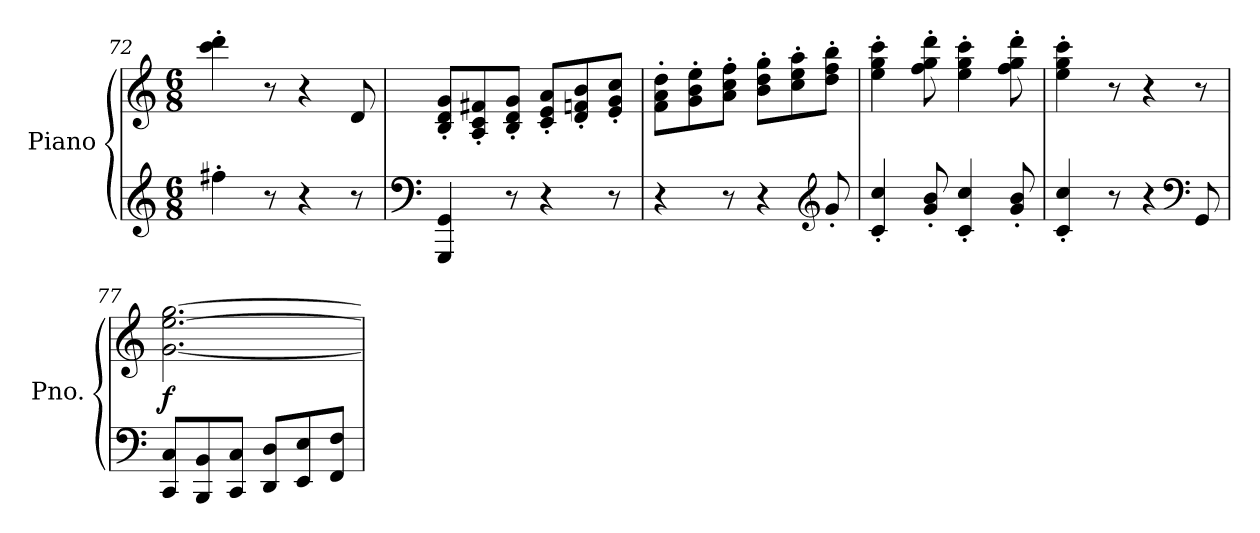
**kern	**kern	**dynam
*part1	*part1	*part1
*staff2	*staff1	*staff1/2
*I"Piano	*	*
*I'Pno.	*	*
*clefG2	*clefG2	*
*k[]	*k[]	*
*M6/8	*M6/8	*
=72	=72	=72
4ff#X'\	4ccc\' 4ddd\'	.
8r	8r	.
4r	4r	.
8r	8d/	.
=73	=73	=73
*clefF4	*	*
4GGG/ 4GG/	8B/' 8d/' 8g/'L	.
.	8A/' 8c/' 8f#X/'	.
8r	8B/' 8d/' 8g/'J	.
4r	8c/' 8e/' 8a/'L	.
.	8d/' 8fn/' 8b/'	.
8r	8e/' 8g/' 8cc/'J	.
=74	=74	=74
4r	8f\' 8a\' 8dd\'L	.
.	8g\' 8b\' 8ee\'	.
8r	8a\' 8cc\' 8ff\'J	.
4r	8b\' 8dd\' 8gg\'L	.
.	8cc\' 8ee\' 8aa\'	.
*clefG2	*	*
8g'/	8dd\' 8ff\' 8bb\'J	.
=75	=75	=75
4c/' 4cc/'	4ee\' 4gg\' 4ccc\'	.
8g/' 8b/'	8ff\' 8gg\' 8ddd\'	.
4c/' 4cc/'	4ee\' 4gg\' 4ccc\'	.
8g/' 8b/'	8ff\' 8gg\' 8ddd\'	.
!!LO:LB:g=z
=76	=76	=76
4c/' 4cc/'	4ee\' 4gg\' 4ccc\'	.
8r	8r	.
4r	4r	.
*clefF4	*	*
8GG/	8r	.
=77	=77	=77
!	!	!LO:DY:b
8CC/ 8C/L	[2.g\ [2.ee\ [2.gg\	f
8BBB/ 8BB/	.	.
8CC/ 8C/J	.	.
8DD/ 8D/L	.	.
8EE/ 8E/	.	.
8FF/ 8F/J	.	.
=	=	=
*-	*-	*-
